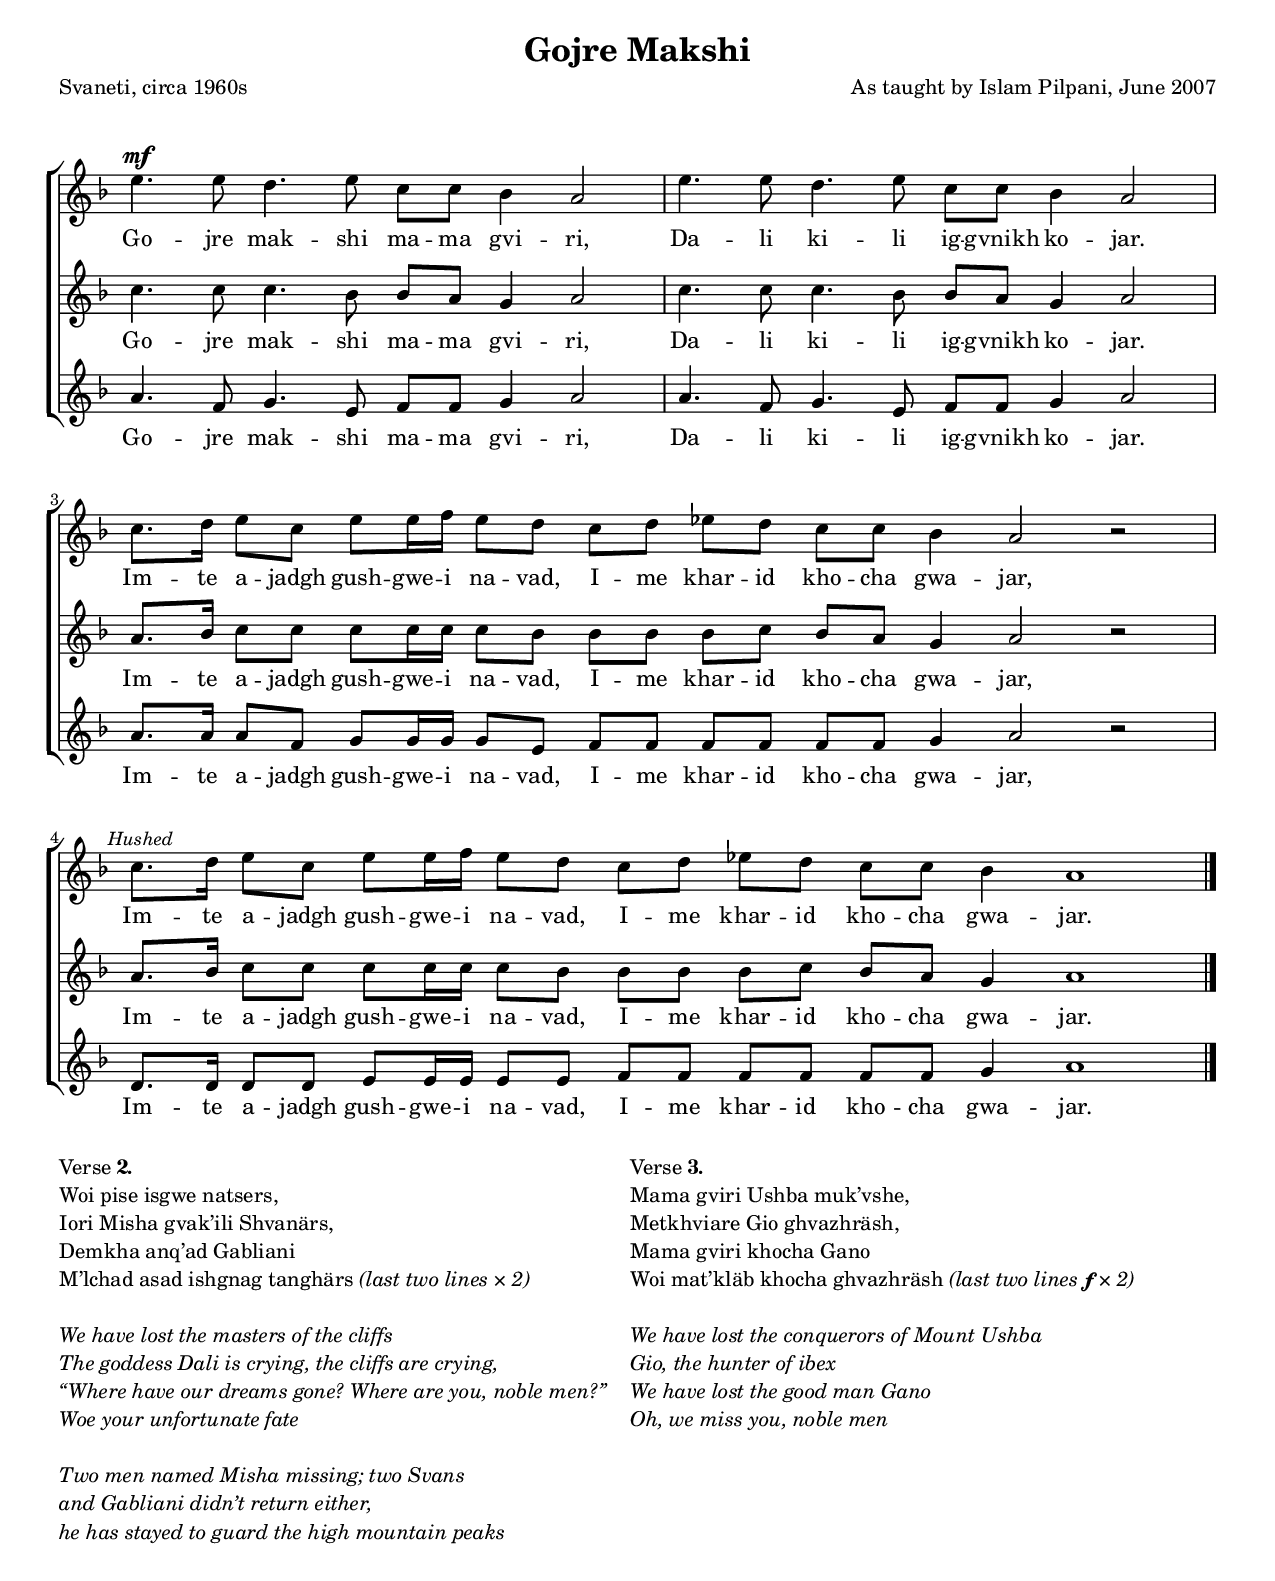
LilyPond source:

\version "2.18.0"
\header {
	title = "Gojre Makshi"
	poet = "Svaneti, circa 1960s"
	composer = "As taught by Islam Pilpani, June 2007"
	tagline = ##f
}

#(set-default-paper-size "letter" 'portrait)
#(set-global-staff-size 18)

\paper { 
	markup-system-spacing #'padding = #5
	top-margin = 12
%	annotate-spacing = ##t
    system-system-spacing = 
      #'((basic-distance . 15) 
         (minimum-distance . 12) 
         (padding . 1) 
        (stretchability . 60)) 
 }


%{ Lyrics
===============================================================================
%}

stanzaOne = \lyricmode { %\set stanza = #"1."
	{
	  Go -- jre mak -- shi ma -- ma gvi -- ri,
	  Da -- li ki -- li ig  -- gvnikh ko -- jar. 
	  Im -- te a -- jadgh gush -- gwe -- i na -- vad, 
	  I -- me khar -- id kho -- cha gwa -- jar,
	  Im -- te a -- jadgh gush -- gwe -- i na -- vad, 
	  I -- me khar -- id kho -- cha gwa -- jar.
	}
}

%{ Music
===============================================================================
%}

pirveli = \relative c'' {
	\clef treble
	\time 8/4
	{
	e4.^ \mf e8 d4. e8 c c bes4 a2
	e'4. e8 d4. e8 c c bes4 a2
	c8. [d16] e8 [c] e [e16 f] e8 [d]
	c8 [d] ees [d] c [c] bes4 a2 r
	\once \override Score.RehearsalMark #'self-alignment-X = #LEFT
	\mark \markup { \small \italic "Hushed" }
	c8. [d16] e8 [c] e [e16 f] e8 [d]
	c8 [d] ees [d] c [c] bes4 a1 \bar "|."
	}
}

meori = \relative c'' {
	\clef treble
	\time 8/4
	{
	c4. c8 c4. bes8 bes a g4 a2
	c4. c8 c4. bes8 bes a g4 a2
	\time 12/4
	a8. [bes16] c8 [c] c [c16 c] c8 [bes]
	bes8 [bes] bes [c] bes [a] g4 a2 r
	a8. [bes16] c8 [c] c [c16 c] c8 [bes]
	bes8 [bes] bes [c] bes [a] g4 a1
	}
}

bani = \relative c'' {
	\clef treble
	\time 8/4
	{
	a4. f8 g4. e8 f f g4 a2
	a4. f8 g4. e8 f f g4 a2
	\time 12/4
	a8. [a16] a8 [f] g [g16 g] g8 [e]
	f8 [f] f [f] f [f] g4 a2 r
	d,8. [d16] d8 [d] e [e16 e] e8 [e]
	f8 [f] f [f] f [f] g4 a1
	}
}

%{ Layout
===============================================================================
%}

global = {
	\time 12/4
	\key d \minor
}

\score {
%\transpose c a
\new ChoirStaff %\with { \override StaffGrouper #'staffgroup-staff-spacing #'basic-distance = #10 }

	<<

	\new Voice = "pirveli"
	{ \global \pirveli }
	\new Lyrics
	\lyricsto "pirveli"
	\stanzaOne

	\new Voice = "meori"
	{ \global \meori }
	\new Lyrics
	\lyricsto "meori"
	\stanzaOne

	\new Voice = "bani" %\with { \consists "Volta_engraver" }
	{ \global \bani }
	\new Lyrics
	\lyricsto "bani"
	\stanzaOne
	
	>>

\layout {
	indent = 0 \cm
	firstpagenumber = no
	papersize = letter
    \context {
      \Staff
%     \remove Bar_engraver
      \remove Time_signature_engraver
%      \remove Clef_engraver
    }
}
}
\markup { 
%	\fill-line {
%	\hspace #2
	\column{
	\line{ Verse \tiny \number 2. }
	\line{ Woi pise isgwe natsers, }
	\line{ Iori Misha gvak’ili Shvanärs, }
	\line{ Demkha anq’ad Gabliani }
	\line{ M’lchad asad ishgnag tanghärs \italic "(last two lines × 2)" }
	\line {   }
	\italic {
	\line { We have lost the masters of the cliffs }
	\line { The goddess Dali is crying, the cliffs are crying, }
	\line { “Where have our dreams gone? Where are you, noble men?” "		" }
	\line { Woe your unfortunate fate }
	\line {   }
	\line { Two men named Misha missing; two Svans }
	\line { and Gabliani didn’t return either, }
	\line { he has stayed to guard the high mountain peaks }
	}
	}
	\column {
	\line{ Verse \tiny \number 3. }
	\line{ Mama gviri Ushba muk’vshe, }
	\line{ Metkhviare Gio ghvazhräsh, }
	\line{ Mama gviri khocha Gano }
	\line{ Woi mat’kläb khocha ghvazhräsh \italic "(last two lines" \tiny \dynamic f \italic "× 2)" }
	\line {   }
	\italic {
	\line { We have lost the conquerors of Mount Ushba }
	\line { Gio, the hunter of ibex }
	\line { We have lost the good man Gano }
	\line { Oh, we miss you, noble men }
	}
	}
% }
}

%{
	\hspace #2
	}
}
	\hspace #2
%	\hspace #2
	\column{
	\line{ Verse \smaller \number 3. }
	\line{ Mama gviri ushba muk’vshe, }
	\line{ Metkhviare Gio ghvazhräsh, }
	\line{ Mama gviri khocha Gano }
	\line{ Woi mat’kläb khocha ghvazhräsh \italic "(last two lines × 2," \small \dynamic f \italic "both times)" }
	\line {   }
	}
	\hspace #2
	}
}



\markup {
	\fill-line {
%	\hspace #1
	\column {
	\italic {
	\line { We have lost the masters of the cliffs }
	\line { The goddess Dali is crying, the cliffs are crying, }
	\line { “Where have our dreams gone? Where are you, noble men?” }
	\line { Woe your unfortunate fate }
	\line {   }
	\line { Two men named Misha missing; two Svans }
	\line { and Gabliani didn’t return either, }
	\line { he has stayed to guard the high mountain peaks }
	}
	}
	
	\hspace #2
	\column {
	\italic {
	\line { We have lost the conquerors of Mount Ushba }
	\line { Gio, the hunter of ibex }
	\line { We have lost the good man Gano }
	\line { Oh, we miss you, noble men }
	}
	}
	\hspace #2
	}
}
%}